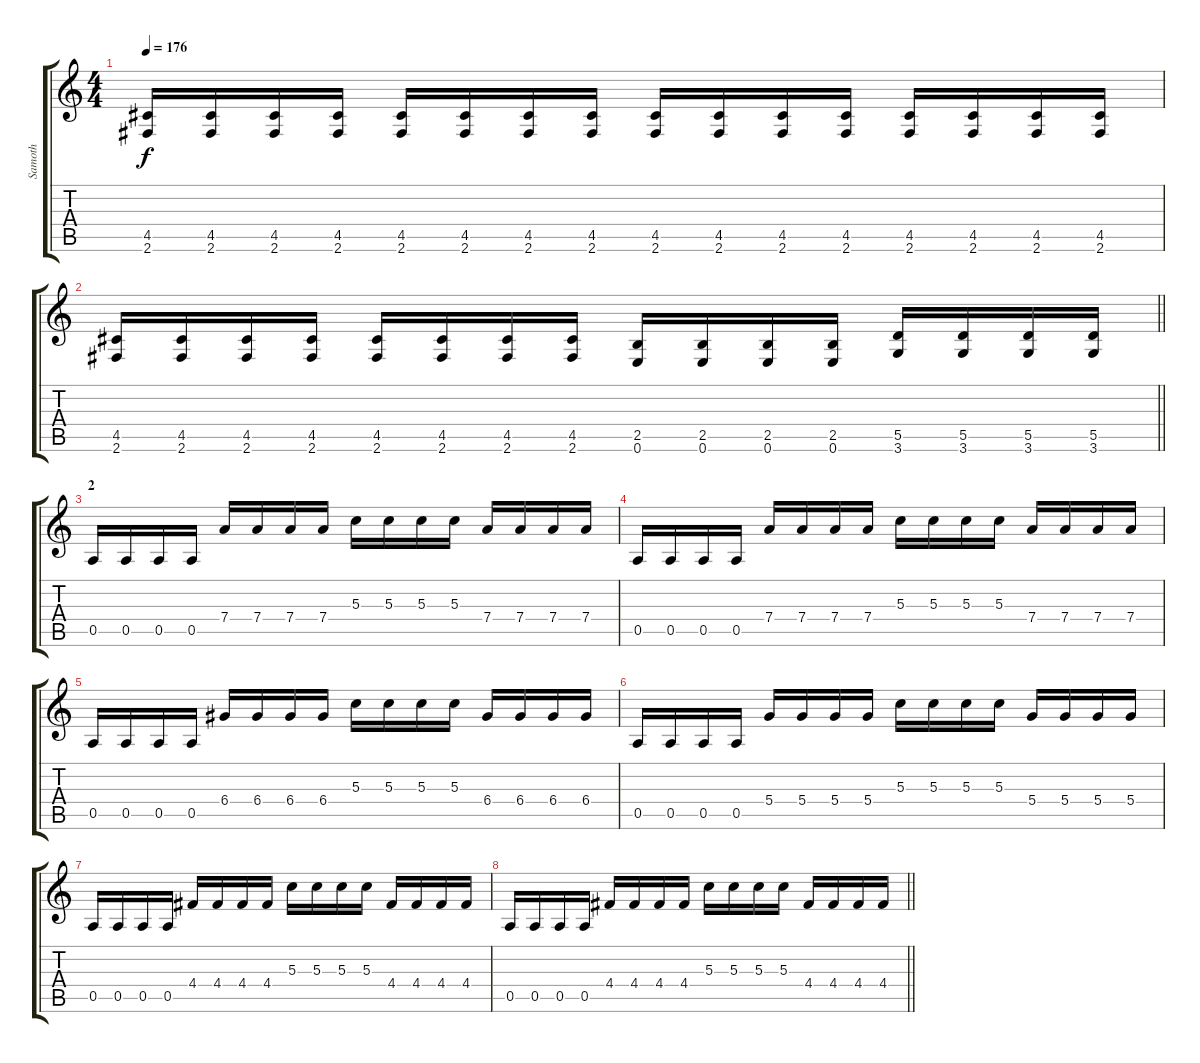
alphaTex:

\track ("Samoth" "Samoth") {instrument overdrivenguitar}
\staff {score tabs}
\tuning (E4 B3 G3 D3 A2 E2) {hide}
\ts (4 4)
\tempo 176
\clef g2
\ks c
(4.5 2.6).16{dy f} (4.5 2.6).16 (4.5 2.6).16 (4.5 2.6).16 (4.5 2.6).16 (4.5 2.6).16 (4.5 2.6).16 (4.5 2.6).16 (4.5 2.6).16 (4.5 2.6).16 (4.5 2.6).16 (4.5 2.6).16 (4.5 2.6).16 (4.5 2.6).16 (4.5 2.6).16 (4.5 2.6).16 |
\barLineRight lightlight
(4.5 2.6).16 (4.5 2.6).16 (4.5 2.6).16 (4.5 2.6).16 (4.5 2.6).16 (4.5 2.6).16 (4.5 2.6).16 (4.5 2.6).16 (2.5 0.6).16 (2.5 0.6).16 (2.5 0.6).16 (2.5 0.6).16 (5.5 3.6).16 (5.5 3.6).16 (5.5 3.6).16 (5.5 3.6).16 |
\section ("" "2")
0.5.16 0.5.16 0.5.16 0.5.16 7.4.16 7.4.16 7.4.16 7.4.16 5.3.16 5.3.16 5.3.16 5.3.16 7.4.16 7.4.16 7.4.16 7.4.16 |
0.5.16 0.5.16 0.5.16 0.5.16 7.4.16 7.4.16 7.4.16 7.4.16 5.3.16 5.3.16 5.3.16 5.3.16 7.4.16 7.4.16 7.4.16 7.4.16 |
0.5.16 0.5.16 0.5.16 0.5.16 6.4.16 6.4.16 6.4.16 6.4.16 5.3.16 5.3.16 5.3.16 5.3.16 6.4.16 6.4.16 6.4.16 6.4.16 |
0.5.16 0.5.16 0.5.16 0.5.16 5.4.16 5.4.16 5.4.16 5.4.16 5.3.16 5.3.16 5.3.16 5.3.16 5.4.16 5.4.16 5.4.16 5.4.16 |
0.5.16 0.5.16 0.5.16 0.5.16 4.4.16 4.4.16 4.4.16 4.4.16 5.3.16 5.3.16 5.3.16 5.3.16 4.4.16 4.4.16 4.4.16 4.4.16 |
\barLineRight lightlight
0.5.16 0.5.16 0.5.16 0.5.16 4.4.16 4.4.16 4.4.16 4.4.16 5.3.16 5.3.16 5.3.16 5.3.16 4.4.16 4.4.16 4.4.16 4.4.16
